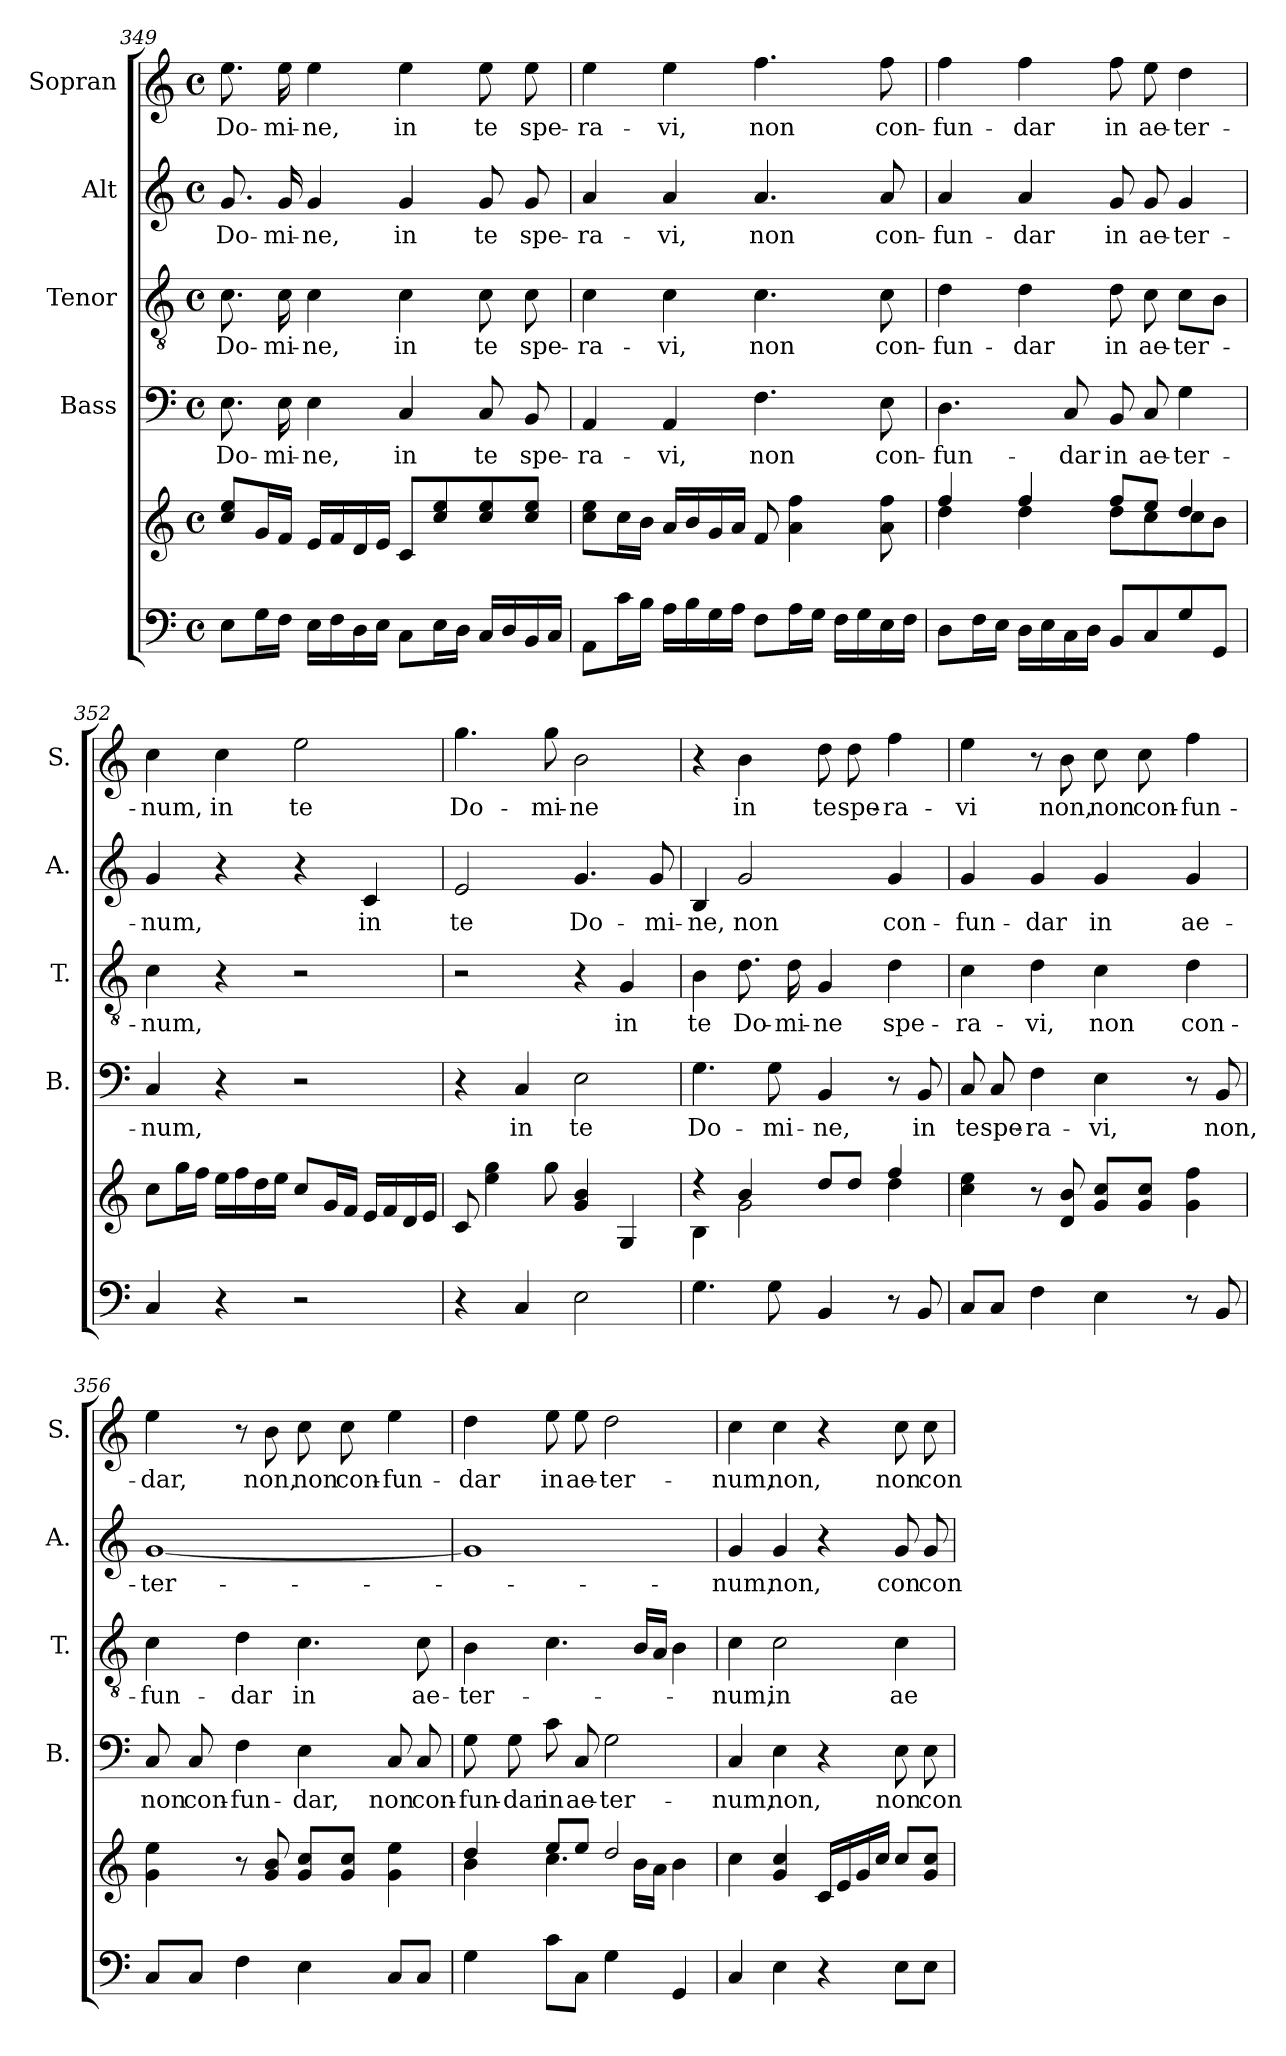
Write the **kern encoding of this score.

**kern	**kern	**kern	**text	**kern	**text	**kern	**text	**kern	**text
*part5	*part5	*part4	*part4	*part3	*part3	*part2	*part2	*part1	*part1
*staff6	*staff5	*staff4	*staff4	*staff3	*staff3	*staff2	*staff2	*staff1	*staff1
*	*	*I"Bass	*	*I"Tenor	*	*I"Alt	*	*I"Sopran	*
*	*	*I'B.	*	*I'T.	*	*I'A.	*	*I'S.	*
*clefF4	*clefG2	*clefF4	*	*clefGv2	*	*clefG2	*	*clefG2	*
*k[]	*k[]	*k[]	*	*k[]	*	*k[]	*	*k[]	*
*C:	*C:	*C:	*	*C:	*	*C:	*	*C:	*
*M4/4	*M4/4	*M4/4	*	*M4/4	*	*M4/4	*	*M4/4	*
*met(c)	*met(c)	*met(c)	*	*met(c)	*	*met(c)	*	*met(c)	*
=349	=349	=349	=349	=349	=349	=349	=349	=349	=349
!	!	!	!LO:LY:b	!	!LO:LY:b	!	!LO:LY:b	!	!LO:LY:b
8E\L	8cc/ 8ee/L	8.E\	Do-	8.c\	Do-	8.g/	Do-	8.ee\	Do-
16G\L	16g/L	.	.	.	.	.	.	.	.
!	!	!	!LO:LY:b	!	!LO:LY:b	!	!LO:LY:b	!	!LO:LY:b
16F\JJ	16f/JJ	16E\	-mi-	16c\	-mi-	16g/	-mi-	16ee\	-mi-
!	!	!	!LO:LY:b	!	!LO:LY:b	!	!LO:LY:b	!	!LO:LY:b
16E\LL	16e/LL	4E\	-ne,	4c\	-ne,	4g/	-ne,	4ee\	-ne,
16F\	16f/	.	.	.	.	.	.	.	.
16D\	16d/	.	.	.	.	.	.	.	.
16E\JJ	16e/JJ	.	.	.	.	.	.	.	.
!	!	!	!LO:LY:b	!	!LO:LY:b	!	!LO:LY:b	!	!LO:LY:b
8C\L	8c/L	4C/	in	4c\	in	4g/	in	4ee\	in
16E\L	8cc/ 8ee/	.	.	.	.	.	.	.	.
16D\JJ	.	.	.	.	.	.	.	.	.
!	!	!	!LO:LY:b	!	!LO:LY:b	!	!LO:LY:b	!	!LO:LY:b
16C/LL	8cc/ 8ee/	8C/	te	8c\	te	8g/	te	8ee\	te
16D/	.	.	.	.	.	.	.	.	.
!	!	!	!LO:LY:b	!	!LO:LY:b	!	!LO:LY:b	!	!LO:LY:b
16BB/	8cc/ 8ee/J	8BB/	spe-	8c\	spe-	8g/	spe-	8ee\	spe-
16C/JJ	.	.	.	.	.	.	.	.	.
!!LO:PB:g=z
=350	=350	=350	=350	=350	=350	=350	=350	=350	=350
!	!	!	!LO:LY:b	!	!LO:LY:b	!	!LO:LY:b	!	!LO:LY:b
8AA\L	8cc\ 8ee\L	4AA/	-ra-	4c\	-ra-	4a/	-ra-	4ee\	-ra-
16c\L	16cc\L	.	.	.	.	.	.	.	.
16B\JJ	16b\JJ	.	.	.	.	.	.	.	.
!	!	!	!LO:LY:b	!	!LO:LY:b	!	!LO:LY:b	!	!LO:LY:b
16A\LL	16a/LL	4AA/	-vi,	4c\	-vi,	4a/	-vi,	4ee\	-vi,
16B\	16b/	.	.	.	.	.	.	.	.
16G\	16g/	.	.	.	.	.	.	.	.
16A\JJ	16a/JJ	.	.	.	.	.	.	.	.
!	!	!	!LO:LY:b	!	!LO:LY:b	!	!LO:LY:b	!	!LO:LY:b
8F\L	8f/	4.F\	non	4.c\	non	4.a/	non	4.ff\	non
16A\L	4a\ 4ff\	.	.	.	.	.	.	.	.
16G\JJ	.	.	.	.	.	.	.	.	.
16F\LL	.	.	.	.	.	.	.	.	.
16G\	.	.	.	.	.	.	.	.	.
!	!	!	!LO:LY:b	!	!LO:LY:b	!	!LO:LY:b	!	!LO:LY:b
16E\	8a\ 8ff\	8E\	con-	8c\	con-	8a/	con-	8ff\	con-
16F\JJ	.	.	.	.	.	.	.	.	.
=351	=351	=351	=351	=351	=351	=351	=351	=351	=351
*	*^	*	*	*	*	*	*	*	*
!	!	!	!	!LO:LY:b	!	!LO:LY:b	!	!LO:LY:b	!	!LO:LY:b
8D\L	4ff/	4dd\	4.D\	-fun-	4d\	-fun-	4a/	-fun-	4ff\	-fun-
16F\L	.	.	.	.	.	.	.	.	.	.
16E\JJ	.	.	.	.	.	.	.	.	.	.
!	!	!	!	!	!	!LO:LY:b	!	!LO:LY:b	!	!LO:LY:b
16D\LL	4ff/	4dd\	.	.	4d\	-dar	4a/	-dar	4ff\	-dar
16E\	.	.	.	.	.	.	.	.	.	.
!	!	!	!	!LO:LY:b	!	!	!	!	!	!
16C\	.	.	8C/	-dar	.	.	.	.	.	.
16D\JJ	.	.	.	.	.	.	.	.	.	.
!	!	!	!	!LO:LY:b	!	!LO:LY:b	!	!LO:LY:b	!	!LO:LY:b
8BB/L	8ff/L	8dd\L	8BB/	in	8d\	in	8g/	in	8ff\	in
!	!	!	!	!LO:LY:b	!	!LO:LY:b	!	!LO:LY:b	!	!LO:LY:b
8C/	8ee/J	8cc\	8C/	ae-	8c\	ae-	8g/	ae-	8ee\	ae-
!	!	!	!	!LO:LY:b	!	!LO:LY:b	!	!LO:LY:b	!	!LO:LY:b
8G/	4dd/	8cc\	4G\	-ter-	8c\L	-ter-	4g/	-ter-	4dd\	-ter-
8GG/J	.	8b\J	.	.	8B\J	.	.	.	.	.
=352	=352	=352	=352	=352	=352	=352	=352	=352	=352	=352
!	!	!	!	!LO:LY:b	!	!LO:LY:b	!	!LO:LY:b	!	!LO:LY:b
*	*v	*v	*	*	*	*	*	*	*	*
4C/	8cc\L	4C/	-num,	4c\	-num,	4g/	-num,	4cc\	-num,
.	16gg\L	.	.	.	.	.	.	.	.
.	16ff\JJ	.	.	.	.	.	.	.	.
!	!	!	!	!	!	!	!	!	!LO:LY:b
4r	16ee\LL	4r	.	4r	.	4r	.	4cc\	in
.	16ff\	.	.	.	.	.	.	.	.
.	16dd\	.	.	.	.	.	.	.	.
.	16ee\JJ	.	.	.	.	.	.	.	.
!	!	!	!	!	!	!	!	!	!LO:LY:b
2r	8cc/L	2r	.	2r	.	4r	.	2ee\	te
.	16g/L	.	.	.	.	.	.	.	.
.	16f/JJ	.	.	.	.	.	.	.	.
!	!	!	!	!	!	!	!LO:LY:b	!	!
.	16e/LL	.	.	.	.	4c/	in	.	.
.	16f/	.	.	.	.	.	.	.	.
.	16d/	.	.	.	.	.	.	.	.
.	16e/JJ	.	.	.	.	.	.	.	.
=353	=353	=353	=353	=353	=353	=353	=353	=353	=353
!	!	!	!	!	!	!	!LO:LY:b	!	!LO:LY:b
4r	8c/	4r	.	2r	.	2e/	te	4.gg\	Do-
.	4ee\ 4gg\	.	.	.	.	.	.	.	.
!	!	!	!LO:LY:b	!	!	!	!	!	!
4C/	.	4C/	in	.	.	.	.	.	.
!	!	!	!	!	!	!	!	!	!LO:LY:b
.	8gg\	.	.	.	.	.	.	8gg\	-mi-
!	!	!	!LO:LY:b	!	!	!	!LO:LY:b	!	!LO:LY:b
2E\	4g/ 4b/	2E\	te	4r	.	4.g/	Do-	2b\	-ne
!	!	!	!	!	!LO:LY:b	!	!	!	!
.	4G/	.	.	4G/	in	.	.	.	.
!	!	!	!	!	!	!	!LO:LY:b	!	!
.	.	.	.	.	.	8g/	-mi-	.	.
!!LO:LB:g=z
=354	=354	=354	=354	=354	=354	=354	=354	=354	=354
*	*^	*	*	*	*	*	*	*	*
!	!	!	!	!LO:LY:b	!	!LO:LY:b	!	!LO:LY:b	!	!
4.G\	4rcc	4B\	4.G\	Do-	4B\	te	4B/	-ne,	4r	.
!	!	!	!	!	!	!LO:LY:b	!	!LO:LY:b	!	!LO:LY:b
.	4b/	2g\	.	.	8.d\	Do-	2g/	non	4b\	in
!	!	!	!	!LO:LY:b	!	!	!	!	!	!
8G\	.	.	8G\	-mi-	.	.	.	.	.	.
!	!	!	!	!	!	!LO:LY:b	!	!	!	!
.	.	.	.	.	16d\	-mi-	.	.	.	.
!	!	!	!	!LO:LY:b	!	!LO:LY:b	!	!	!	!LO:LY:b
4BB/	8dd/L	.	4BB/	-ne,	4G/	-ne	.	.	8dd\	te
!	!	!	!	!	!	!	!	!	!	!LO:LY:b
.	8dd/J	.	.	.	.	.	.	.	8dd\	spe-
!	!	!	!	!	!	!LO:LY:b	!	!LO:LY:b	!	!LO:LY:b
8r	4ff/	4dd\	8r	.	4d\	spe-	4g/	con-	4ff\	-ra-
!	!	!	!	!LO:LY:b	!	!	!	!	!	!
8BB/	.	.	8BB/	in	.	.	.	.	.	.
*	*v	*v	*	*	*	*	*	*	*	*
=355	=355	=355	=355	=355	=355	=355	=355	=355	=355
!	!	!	!LO:LY:b	!	!LO:LY:b	!	!LO:LY:b	!	!LO:LY:b
8C/L	4cc\ 4ee\	8C/	te	4c\	-ra-	4g/	-fun-	4ee\	-vi
!	!	!	!LO:LY:b	!	!	!	!	!	!
8C/J	.	8C/	spe-	.	.	.	.	.	.
!	!	!	!LO:LY:b	!	!LO:LY:b	!	!LO:LY:b	!	!
4F\	8r	4F\	-ra-	4d\	-vi,	4g/	-dar	8r	.
!	!	!	!	!	!	!	!	!	!LO:LY:b
.	8d/ 8b/	.	.	.	.	.	.	8b\	non,
!	!	!	!LO:LY:b	!	!LO:LY:b	!	!LO:LY:b	!	!LO:LY:b
4E\	8g/ 8cc/L	4E\	-vi,	4c\	non	4g/	in	8cc\	non
!	!	!	!	!	!	!	!	!	!LO:LY:b
.	8g/ 8cc/J	.	.	.	.	.	.	8cc\	con-
!	!	!	!	!	!LO:LY:b	!	!LO:LY:b	!	!LO:LY:b
8r	4g\ 4ff\	8r	.	4d\	con-	4g/	ae-	4ff\	-fun-
!	!	!	!LO:LY:b	!	!	!	!	!	!
8BB/	.	8BB/	non,	.	.	.	.	.	.
=356	=356	=356	=356	=356	=356	=356	=356	=356	=356
!	!	!	!LO:LY:b	!	!LO:LY:b	!	!LO:LY:b	!	!LO:LY:b
8C/L	4g\ 4ee\	8C/	non	4c\	-fun-	[1g	-ter-	4ee\	-dar,
!	!	!	!LO:LY:b	!	!	!	!	!	!
8C/J	.	8C/	con-	.	.	.	.	.	.
!	!	!	!LO:LY:b	!	!LO:LY:b	!	!	!	!
4F\	8r	4F\	-fun-	4d\	-dar	.	.	8r	.
!	!	!	!	!	!	!	!	!	!LO:LY:b
.	8g/ 8b/	.	.	.	.	.	.	8b\	non,
!	!	!	!LO:LY:b	!	!LO:LY:b	!	!	!	!LO:LY:b
4E\	8g/ 8cc/L	4E\	-dar,	4.c\	in	.	.	8cc\	non
!	!	!	!	!	!	!	!	!	!LO:LY:b
.	8g/ 8cc/J	.	.	.	.	.	.	8cc\	con-
!	!	!	!LO:LY:b	!	!	!	!	!	!LO:LY:b
8C/L	4g\ 4ee\	8C/	non	.	.	.	.	4ee\	-fun-
!	!	!	!LO:LY:b	!	!LO:LY:b	!	!	!	!
8C/J	.	8C/	con-	8c\	ae-	.	.	.	.
!!LO:PB:g=z
=357	=357	=357	=357	=357	=357	=357	=357	=357	=357
*	*^	*	*	*	*	*	*	*	*
!	!	!	!	!LO:LY:b	!	!LO:LY:b	!	!	!	!LO:LY:b
4G\	4dd/	4b\	8G\	-fun-	4B\	-ter-	1g]	.	4dd\	-dar
!	!	!	!	!LO:LY:b	!	!	!	!	!	!
.	.	.	8G\	-dar	.	.	.	.	.	.
!	!	!	!	!LO:LY:b	!	!	!	!	!	!LO:LY:b
8c\L	8ee/L	4.cc\	8c\	in	4.c\	.	.	.	8ee\	in
!	!	!	!	!LO:LY:b	!	!	!	!	!	!LO:LY:b
8C\J	8ee/J	.	8C/	ae-	.	.	.	.	8ee\	ae-
!	!	!	!	!LO:LY:b	!	!	!	!	!	!LO:LY:b
4G\	2dd/	.	2G\	-ter-	.	.	.	.	2dd\	-ter-
.	.	16b\LL	.	.	16B/LL	.	.	.	.	.
.	.	16a\JJ	.	.	16A/JJ	.	.	.	.	.
4GG/	.	4b\	.	.	4B\	.	.	.	.	.
=358	=358	=358	=358	=358	=358	=358	=358	=358	=358	=358
!	!	!	!	!LO:LY:b	!	!LO:LY:b	!	!LO:LY:b	!	!LO:LY:b
*	*v	*v	*	*	*	*	*	*	*	*
4C/	4cc\	4C/	-num,	4c\	-num,	4g/	-num,	4cc\	-num,
!	!	!	!LO:LY:b	!	!LO:LY:b	!	!LO:LY:b	!	!LO:LY:b
4E\	4g/ 4cc/	4E\	non,	2c\	in	4g/	non,	4cc\	non,
4r	16c/LL	4r	.	.	.	4r	.	4r	.
.	16e/	.	.	.	.	.	.	.	.
.	16g/	.	.	.	.	.	.	.	.
.	16cc/JJ	.	.	.	.	.	.	.	.
!	!	!	!LO:LY:b	!	!LO:LY:b	!	!LO:LY:b	!	!LO:LY:b
8E\L	8cc/L	8E\	non	4c\	ae-	8g/	con	8cc\	non
!	!	!	!LO:LY:b	!	!	!	!LO:LY:b	!	!LO:LY:b
8E\J	8g/ 8cc/J	8E\	con-	.	.	8g/	con-	8cc\	con-
=	=	=	=	=	=	=	=	=	=
*-	*-	*-	*-	*-	*-	*-	*-	*-	*-
